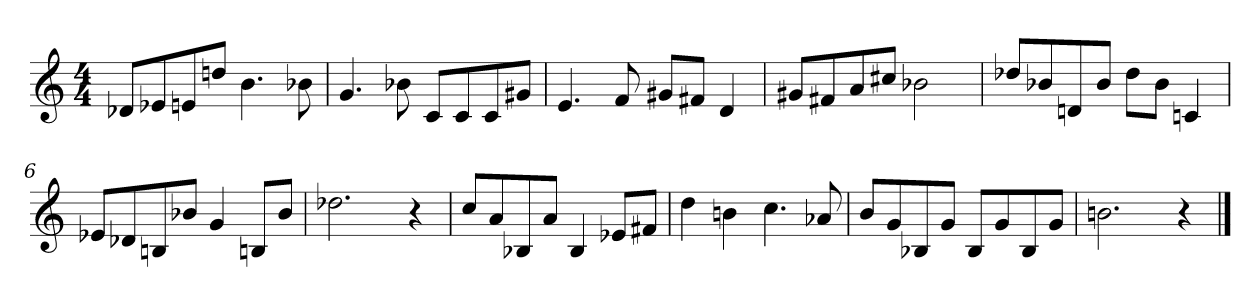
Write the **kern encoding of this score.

**kern
*part1
*staff1
*clefG2
*k[]
*C:
*M4/4
=1
8d-X/L
8e-X/
8en/
8ddn/J
4.b\
8b-X\
=2
4.g/
8b-X\
8c/L
8c/
8c/
8g#X/J
=3
4.e/
8f/
8g#X/L
8f#X/J
4d/
=4
8g#X/L
8f#X/
8a/
8cc#X/J
2b-X\
=5
8dd-X/L
8b-X/
8dn/
8b-/J
8dd-\L
8b-\J
4cn/
=6
8e-X/L
8d-X/
8Bn/
8b-X/J
4g/
8Bn/L
8b-/J
=7
2.dd-X\
4r
=8
8cc/L
8a/
8B-X/
8a/J
4B-/
8e-X/L
8f#X/J
=9
4dd\
4bn\
4.cc\
8a-X/
=10
8b/L
8g/
8B-X/
8g/J
8B-/L
8g/
8B-/
8g/J
=11
2.bn\
4r
==
*-
